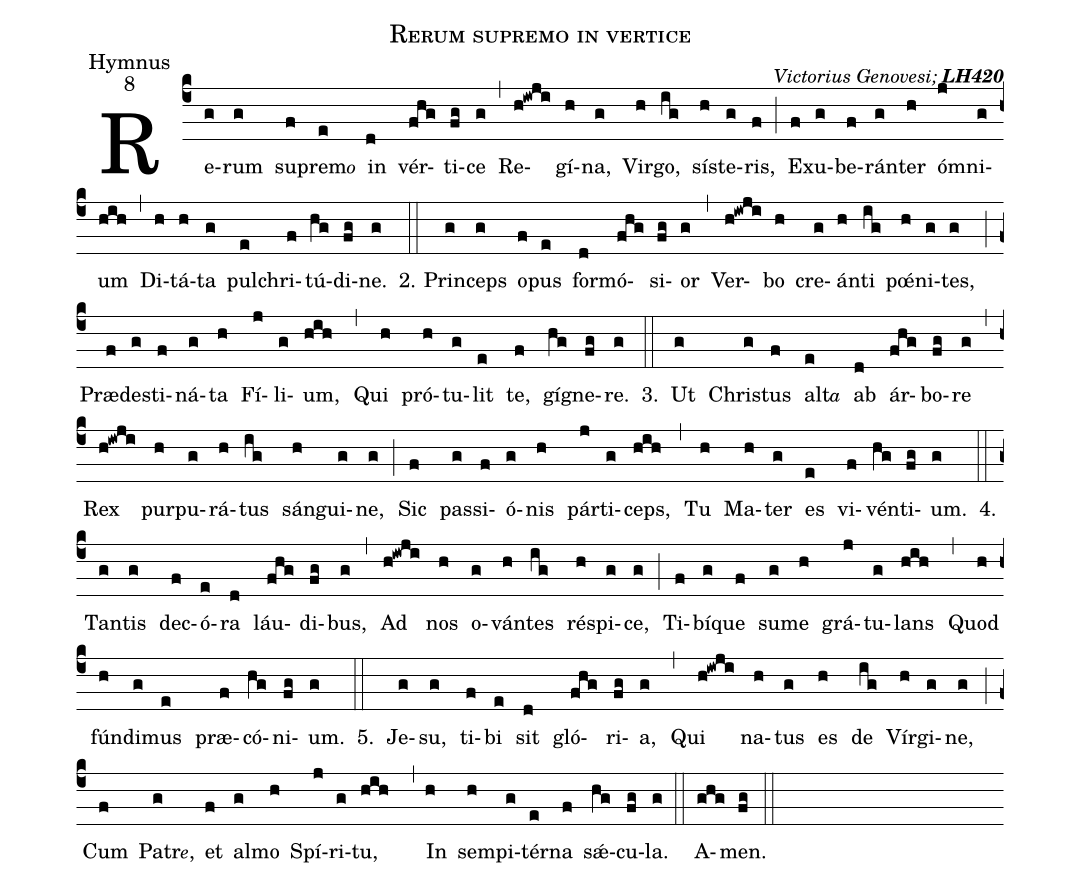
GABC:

name:Rerum supremo in vertice;
office-part:Hymnus;
mode:8;
commentary:{\itshape\mdseries  Victorius Genovesi;\/} {\bfseries LH420};
%%
(c4) Re(g)rum(g) su(f)prem<e>o</e>(e) in(d) vér(fhg)ti(fg)ce(g) (,)
Re(h!iwji)gí(h)na,(g) Vir(h)go,(ig) sís(h)te(g)ris,(f) (;)
Ex(f)u(g)be(f)rán(g)ter(h) ó(j)mni(g)um(hih) (,)
Di(h)tá(h)ta(g) pul(e)chri(f)tú(hg)di(fg)ne.(g) (::)

2. Prin(g)ceps(g) o(f)pus(e) for(d)mó(fhg)si(fg)or(g) (,)
Ver(h!iwji)bo(h) cre(g)án(h)ti(ig) pœ́(h)ni(g)tes,(g) (;)
Præ(f)de(g)sti(f)ná(g)ta(h) Fí(j)li(g)um,(hih) (,)
Qui(h) pró(h)tu(g)lit(e) te,(f) gí(hg)gne(fg)re.(g) 3.(::)

Ut(g) Chri(g)stus(f) alt<e>a</e>(e) ab(d) ár(fhg)bo(fg)re(g) (,)
Rex(h!iwji) pur(h)pu(g)rá(h)tus(ig) sán(h)gui(g)ne,(g) (;)
Sic(f) pas(g)si(f)ó(g)nis(h) pár(j)ti(g)ceps,(hih) (,)
Tu(h) Ma(h)ter(g) es(e) vi(f)vén(hg)ti(fg)um.(g) 4.(::)

Tan(g)tis(g) dec(f)ó(e)ra(d) láu(fhg)di(fg)bus,(g) (,)
Ad(h!iwji) nos(h) o(g)ván(h)tes(ig) ré(h)spi(g)ce,(g) (;)
Ti(f)bí(g)que(f) su(g)me(h) grá(j)tu(g)lans(hih) (,)
Quod(h) fún(h)di(g)mus(e) præ(f)có(hg)ni(fg)um.(g) 5.(::)

Je(g)su,(g) ti(f)bi(e) sit(d) gló(fhg)ri(fg)a,(g) (,)
Qui(h!iwji) na(h)tus(g) es(h) de(ig) Vír(h)gi(g)ne,(g) (;)
Cum(f) Patr<e>e</e>,(g) et(f) al(g)mo(h) Spí(j)ri(g)tu,(hih ) (,)
In(h) sem(h)pi(g)tér(e)na(f) sǽ(hg)cu(fg)la.(g) (::)
A(ghg)men.(fg) (::)
